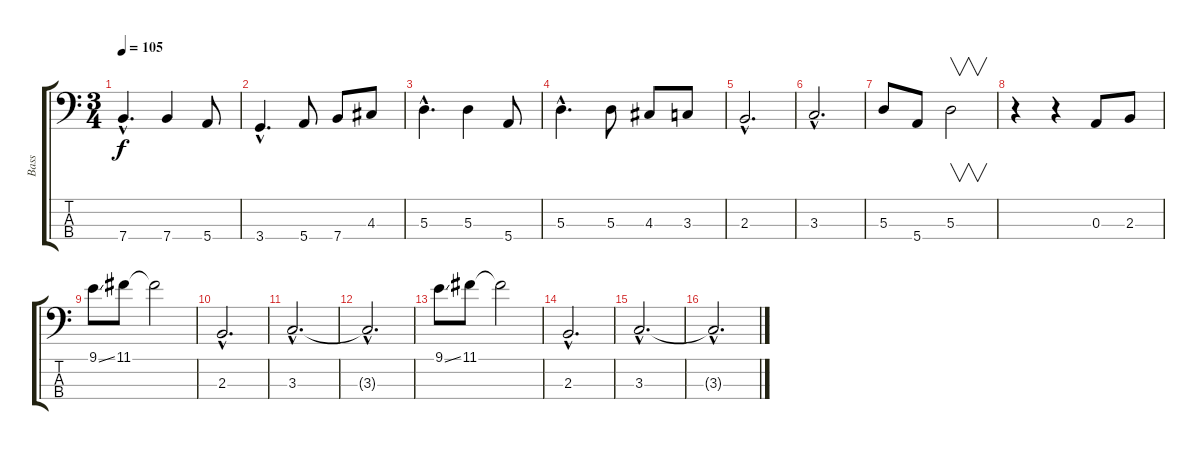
\track ("Bass" "Bass") {instrument electricbassfinger}
\staff {score tabs}
\tuning (G2 D2 A1 E1) {hide}
\ts (3 4)
\tempo 105
\clef f4
\ks c
7.4{hac}.4{d dy f} 7.4.4 5.4.8 |
3.4{hac}.4{d} 5.4.8 7.4.8 4.3.8 |
5.3{hac}.4{d} 5.3.4 5.4.8 |
5.3{hac}.4{d} 5.3.8 4.3.8 3.3.8 |
2.3{hac}.2{d} |
3.3{hac}.2{d} |
5.3.8 5.4.8 5.3.2{v} |
r.4 r.4 0.3.8 2.3.8 |
9.1{ss}.8 11.1.8 11.1{t}.2 |
2.3{hac}.2{d} |
3.3{hac}.2{d} |
3.3{hac t}.2{d} |
9.1{ss}.8 11.1.8 11.1{t}.2 |
2.3{hac}.2{d} |
3.3{hac}.2{d} |
3.3{hac t}.2{d}
